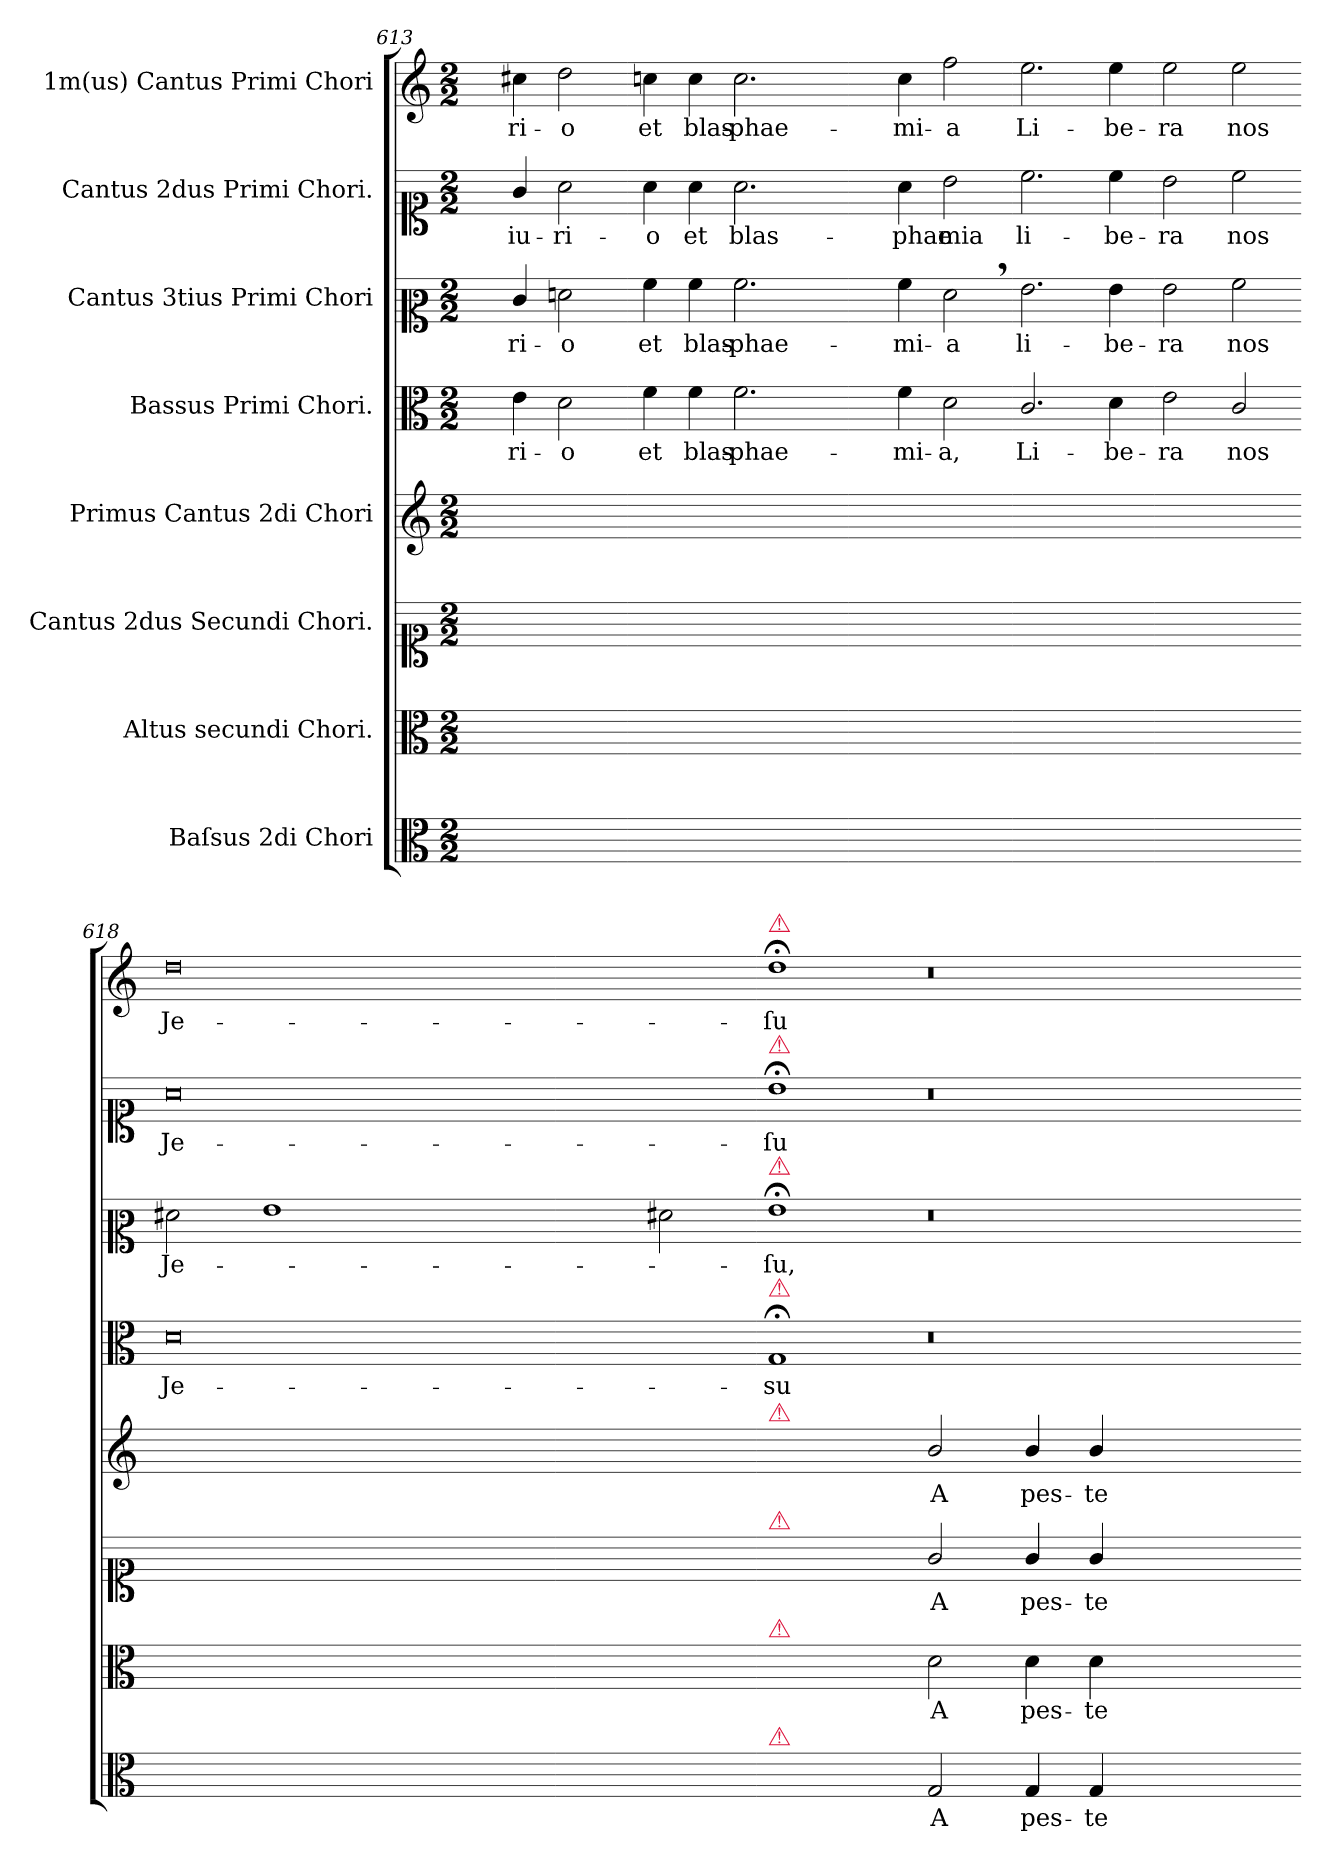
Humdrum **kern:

**kern	**text	**kern	**text	**kern	**text	**kern	**text	**kern	**text	**kern	**text	**kern	**text	**kern	**text
*part8	*part8	*part7	*part7	*part6	*part6	*part5	*part5	*part4	*part4	*part3	*part3	*part2	*part2	*part1	*part1
*staff8	*staff8	*staff7	*staff7	*staff6	*staff6	*staff5	*staff5	*staff4	*staff4	*staff3	*staff3	*staff2	*staff2	*staff1	*staff1
*I"Baſsus 2di Chori	*	*I"Altus secundi Chori.	*	*I"Cantus 2dus Secundi Chori.	*	*I"Primus Cantus 2di Chori	*	*I"Bassus Primi Chori.	*	*I"Cantus 3tius Primi Chori	*	*I"Cantus 2dus Primi Chori.	*	*I"1m(us) Cantus Primi Chori	*
*clefC3	*	*clefC3	*	*clefC1	*	*clefG2	*	*clefC3	*	*clefC2	*	*clefC1	*	*clefG2	*
*k[]	*	*k[]	*	*k[]	*	*k[]	*	*k[]	*	*k[]	*	*k[]	*	*k[]	*
*M2/2	*	*M2/2	*	*M2/2	*	*M2/2	*	*M2/2	*	*M2/2	*	*M2/2	*	*M2/2	*
=613	=613	=613	=613	=613	=613	=613	=613	=613	=613	=613	=613	=613	=613	=613	=613
1ryy	.	1ryy	.	1ryy	.	1ryy	.	4ryy	.	4ryy	.	4ryy	.	4ryy	.
.	.	.	.	.	.	.	.	4e\	-ri-	4e/	-ri-	4g/	-iu-	4cc#\	-ri-
.	.	.	.	.	.	.	.	2d\	-o	2fn\	-o	2a\	-ri-	2dd\	-o
=614-	=614-	=614-	=614-	=614-	=614-	=614-	=614-	=614-	=614-	=614-	=614-	=614-	=614-	=614-	=614-
1ryy	.	1ryy	.	1ryy	.	1ryy	.	4f\	et	4a\	et	4a\	-o	4ccn\	et
.	.	.	.	.	.	.	.	4f\	blas-	4a\	blas-	4a\	et	4cc\	blas-
.	.	.	.	.	.	.	.	2.f\	-phae-	2.a\	-phae-	2.a\	blas-	2.cc\	-phae-
4ryy	.	4ryy	.	4ryy	.	4ryy	.	.	.	.	.	.	.	.	.
=615-	=615-	=615-	=615-	=615-	=615-	=615-	=615-	=615-	=615-	=615-	=615-	=615-	=615-	=615-	=615-
1ryy	.	1ryy	.	1ryy	.	1ryy	.	4ryy	.	4ryy	.	4ryy	.	4ryy	.
.	.	.	.	.	.	.	.	4f\	-mi-	4a\	-mi-	4a\	-phae-	4cc\	-mi-
.	.	.	.	.	.	.	.	2d\	-a,	2f,\	-a	2b\	-mia	2ff\	-a
=616-	=616-	=616-	=616-	=616-	=616-	=616-	=616-	=616-	=616-	=616-	=616-	=616-	=616-	=616-	=616-
1ryy	.	1ryy	.	1ryy	.	1ryy	.	2.c/	Li-	2.g\	li-	2.cc\	li-	2.ee\	Li-
.	.	.	.	.	.	.	.	4d\	-be-	4g\	-be-	4cc\	-be-	4ee\	-be-
=617-	=617-	=617-	=617-	=617-	=617-	=617-	=617-	=617-	=617-	=617-	=617-	=617-	=617-	=617-	=617-
1ryy	.	1ryy	.	1ryy	.	1ryy	.	2e\	-ra	2g\	-ra	2b\	-ra	2ee\	-ra
.	.	.	.	.	.	.	.	2c/	nos	2a\	nos	2cc\	nos	2ee\	nos
=618-	=618-	=618-	=618-	=618-	=618-	=618-	=618-	=618-	=618-	=618-	=618-	=618-	=618-	=618-	=618-
1ryy	.	1ryy	.	1ryy	.	1ryy	.	0d	Je-	2f#X\	Je-	0a	Je-	0dd	Je-
.	.	.	.	.	.	.	.	.	.	1g\	.	.	.	.	.
1ryy	.	1ryy	.	1ryy	.	1ryy	.	.	.	.	.	.	.	.	.
.	.	.	.	.	.	.	.	.	.	2ryy	.	.	.	.	.
=619-	=619-	=619-	=619-	=619-	=619-	=619-	=619-	=619-	=619-	=619-	=619-	=619-	=619-	=619-	=619-
1ryy	.	1ryy	.	1ryy	.	1ryy	.	1ryy	.	2ryy	.	1ryy	.	1ryy	.
.	.	.	.	.	.	.	.	.	.	2f#X\	.	.	.	.	.
=620-	=620-	=620-	=620-	=620-	=620-	=620-	=620-	=620-	=620-	=620-	=620-	=620-	=620-	=620-	=620-
!	!	!	!	!	!	!	!	!	!	!	!	!	!	!LO:TX:a:color=crimson:t=⚠	!
!	!	!	!	!	!	!	!	!	!	!	!	!LO:TX:a:color=crimson:t=⚠	!	!	!
!	!	!	!	!	!	!	!	!	!	!LO:TX:a:color=crimson:t=⚠	!	!	!	!	!
!	!	!	!	!	!	!	!	!LO:TX:a:color=crimson:t=⚠	!	!	!	!	!	!	!
!	!	!	!	!	!	!LO:TX:a:color=crimson:t=⚠	!	!	!	!	!	!	!	!	!
!	!	!	!	!LO:TX:a:color=crimson:t=⚠	!	!	!	!	!	!	!	!	!	!	!
!	!	!LO:TX:a:color=crimson:t=⚠	!	!	!	!	!	!	!	!	!	!	!	!	!
!LO:TX:a:color=crimson:t=⚠	!	!	!	!	!	!	!	!	!	!	!	!	!	!	!
1ryy	.	1ryy	.	1ryy	.	1ryy	.	1G;<	-su	1g;	-ſu,	1b;	-ſu	1dd;	-ſu
=621-	=621-	=621-	=621-	=621-	=621-	=621-	=621-	=621-	=621-	=621-	=621-	=621-	=621-	=621-	=621-
2G/	A	2d\	A	2g/	A	2b/	A	0r	.	0r	.	0r	.	0r	.
4G/	pes-	4d\	pes-	4g/	pes-	4b/	pes-	.	.	.	.	.	.	.	.
4G/	-te	4d\	-te	4g/	-te	4b/	-te	.	.	.	.	.	.	.	.
1ryy	.	1ryy	.	1ryy	.	1ryy	.	.	.	.	.	.	.	.	.
=-	=-	=-	=-	=-	=-	=-	=-	=-	=-	=-	=-	=-	=-	=-	=-
*-	*-	*-	*-	*-	*-	*-	*-	*-	*-	*-	*-	*-	*-	*-	*-
